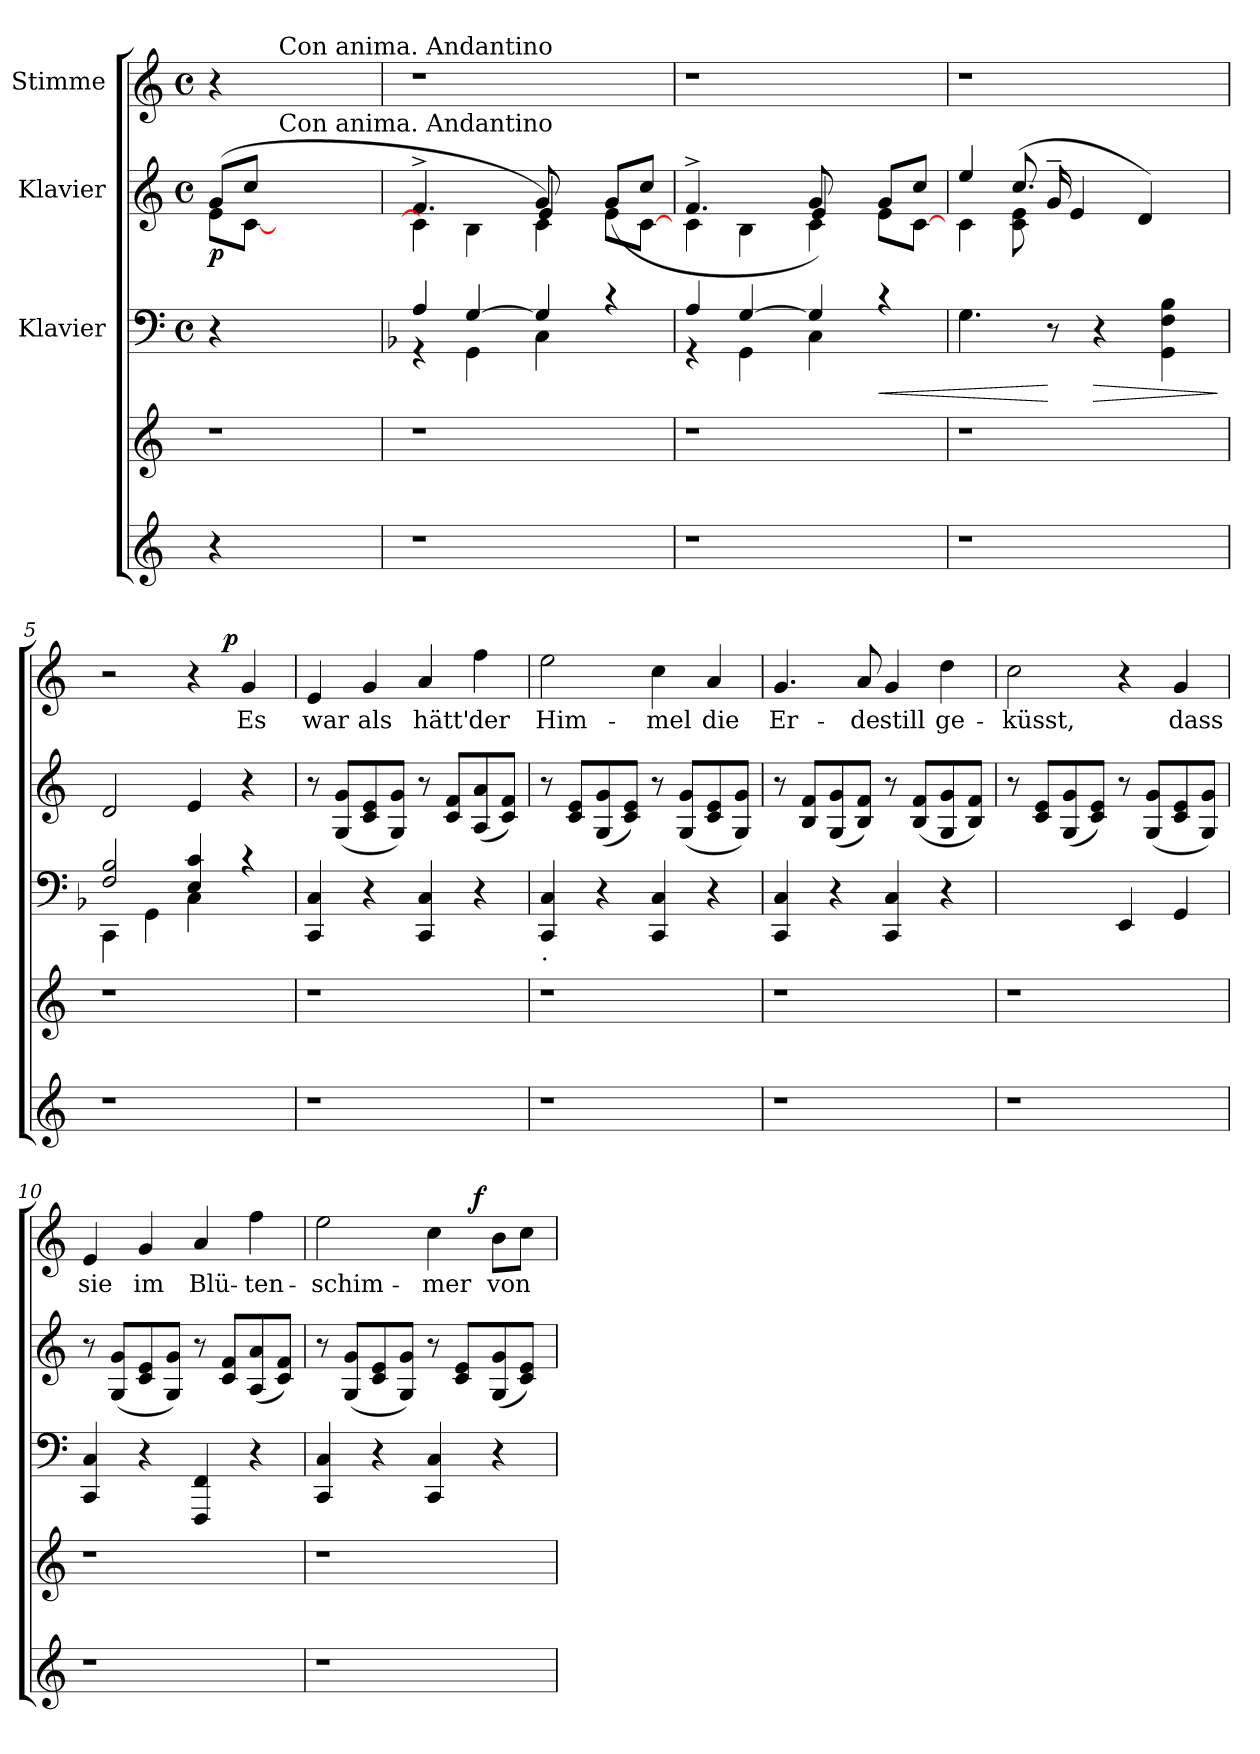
**kern	**kern	**kern	**dynam	**kern	**dynam	**kern	**text	**dynam
*part4	*part4	*part3	*part3	*part2	*part2	*part1	*part1	*part1
*staff5	*staff4	*staff3	*staff3	*staff2	*staff2	*staff1	*staff1	*staff1
*	*	*I"Klavier	*	*I"Klavier	*	*I"Stimme	*	*
*clefG2	*clefG2	*clefF4	*	*clefG2	*	*clefG2	*	*
*k[]	*k[]	*k[]	*	*k[]	*	*k[]	*	*
*C:	*C:	*C:	*	*C:	*	*C:	*	*
*	*	*M4/4	*	*M4/4	*	*M4/4	*	*
*	*	*met(c)	*	*met(c)	*	*met(c)	*	*
=1	=1	=1	=1	=1	=1	=1	=1	=1
*	*	*	*	*^	*	*	*	*
!	!	!	!	!	!	!LO:DY:b	!	!	!
4r	1r	4r	.	(>8g/L	8e\L	p	4r	.	.
.	.	.	.	8cc/J	[<8c\J	.	.	.	.
!	!	!	!	!	!	!	!LO:TX:a:t=Con anima. Andantino	!	!
!	!	!	!	!LO:TX:a:t=Con anima. Andantino	!	!	!	!	!
2.ryy	.	2.ryy	.	2.ryy	2.ryy	.	2.ryy	.	.
*	*	*	*	*v	*v	*	*	*	*
=2	=2	=2	=2	=2	=2	=2	=2	=2
*	*	*k[b-]	*	*	*	*	*	*
*	*	*F:	*	*	*	*	*	*
*	*	*^	*	*^	*	*	*	*
*	*	*	*	*	*	*^	*	*	*	*
*	*	*	*	*	*	*	*^	*	*	*	*
1r	1r	4A/	4rGG	.	4.f^>/	4c\]	2ryy	2ryy	.	1r	.	.
.	.	[>4G/	4GG\	.	.	4B\	.	.	.	.	.	.
.	.	.	.	.	2ryy	.	.	.	.	.	.	.
.	.	4G/]	4C\	.	.	8g/	4e/)	4c\	.	.	.	.
.	.	.	.	.	.	4.ryy	.	.	.	.	.	.
.	.	4rc	4ryy	.	.	.	8e\L	(>8g/L	.	.	.	.
.	.	.	.	.	8ryy	.	[<8c\J	8cc/J	.	.	.	.
=3	=3	=3	=3	=3	=3	=3	=3	=3	=3	=3	=3	=3
1r	1r	4A/	4rGG	.	4.f^>/	4c\	2ryy	2ryy	.	1r	.	.
.	.	[>4G/	4GG\	.	.	4B\	.	.	.	.	.	.
.	.	.	.	.	2ryy	.	.	.	.	.	.	.
.	.	4G/]	4C\	.	.	8g/	4e/)	4c\	.	.	.	.
.	.	.	.	.	.	4.ryy	.	.	.	.	.	.
!	!	!	!	!LO:HP:b	!	!	!	!	!	!	!	!
.	.	4rc	4ryy	<	.	.	8e\L	(>8g/L	.	.	.	.
.	.	.	.	.	8ryy	.	[<8c\J	8cc/J	.	.	.	.
*	*	*v	*v	*	*	*	*	*	*	*	*	*
*	*	*	*	*	*	*v	*v	*	*	*	*
=4	=4	=4	=4	=4	=4	=4	=4	=4	=4	=4
1r	1r	4.G\	.	4ee/	4c\	4.ryy	.	1r	.	.
.	.	.	.	(8c\ 8e\	8.cc/	.	.	.	.	.
.	.	8r	[	16ryy	.	16g~</	.	.	.	.
.	.	.	.	4e/	16ryy	16ryy	.	.	.	.
!	!	!	!LO:HP:b	!	!	!	!	!	!	!
.	.	4r	>	.	2ryy	2ryy	.	.	.	.
.	.	.	.	4d/)	.	.	.	.	.	.
.	.	4GG\ 4F\ 4B-\	.	.	.	.	.	.	.	.
.	.	.	.	16ryy	.	.	.	.	.	.
*	*	*	*	*v	*v	*v	*	*	*	*
.	.	.	]	.	.	.	.	.
=5	=5	=5	=5	=5	=5	=5	=5	=5
*	*	*^	*	*	*	*^	*	*
1r	1r	2F/ 2B-/	4CC\	.	2d/	.	2r	2ryy	.	.
.	.	.	4GG\	.	.	.	.	.	.	.
.	.	4E/ 4c/	4C\	.	4e/	.	4r	8.ryy	.	.
!	!	!	!	!	!	!	!	!	!	!LO:DY:a
.	.	.	.	.	.	.	.	4ryy	.	p
!	!	!	!	!	!	!	!	!	!LO:LY:b	!
.	.	4rc	4ryy	.	4r	.	4g/	.	Es	.
.	.	.	.	.	.	.	.	16ryy	.	.
=6	=6	=6	=6	=6	=6	=6	=6	=6	=6	=6
!	!	!	!	!	!	!	!	!	!LO:LY:b	!
*	*	*v	*v	*	*	*	*v	*v	*	*
1r	1r	4CC/ 4C/	.	8r	.	4e/	war	.
.	.	.	.	(<8G/ 8g/L	.	.	.	.
!	!	!	!	!	!	!	!LO:LY:b	!
.	.	4r	.	8c/ 8e/	.	4g/	als	.
.	.	.	.	8G/ 8g/J)	.	.	.	.
!	!	!	!	!	!	!	!LO:LY:b	!
.	.	4CC/ 4C/	.	8r	.	4a/	hätt'	.
.	.	.	.	8c/ 8f/L	.	.	.	.
!	!	!	!	!	!	!	!LO:LY:b	!
.	.	4r	.	(<8A/ 8a/	.	4ff\	der	.
.	.	.	.	8c/ 8f/J)	.	.	.	.
!!LO:LB:g=z
=7	=7	=7	=7	=7	=7	=7	=7	=7
*	*	*k[]	*	*	*	*	*	*
*	*	*C:	*	*	*	*	*	*
!	!	!LO:TX:b:t=.	!	!	!	!	!	!
!	!	!	!	!	!	!	!LO:LY:b	!
1r	1r	4CC/ 4C/	.	8r	.	2ee\	Him-	.
.	.	.	.	8c/ 8e/L	.	.	.	.
.	.	4r	.	(>8G/ 8g/	.	.	.	.
.	.	.	.	8c/ 8e/J)	.	.	.	.
!	!	!	!	!	!	!	!LO:LY:b	!
.	.	4CC/ 4C/	.	8r	.	4cc\	-mel	.
.	.	.	.	(<8G/ 8g/L	.	.	.	.
!	!	!	!	!	!	!	!LO:LY:b	!
.	.	4r	.	8c/ 8e/	.	4a/	die	.
.	.	.	.	8G/ 8g/J)	.	.	.	.
=8	=8	=8	=8	=8	=8	=8	=8	=8
!	!	!	!	!	!	!	!LO:LY:b	!
1r	1r	4CC/ 4C/	.	8r	.	4.g/	Er-	.
.	.	.	.	8B/ 8f/L	.	.	.	.
.	.	4r	.	(<8G/ 8g/	.	.	.	.
!	!	!	!	!	!	!	!LO:LY:b	!
.	.	.	.	8B/ 8f/J)	.	8a/	-de	.
!	!	!	!	!	!	!	!LO:LY:b	!
.	.	4CC/ 4C/	.	8r	.	4g/	still	.
.	.	.	.	(<8B/ 8f/L	.	.	.	.
!	!	!	!	!	!	!	!LO:LY:b	!
.	.	4r	.	8G/ 8g/	.	4dd\	ge-	.
.	.	.	.	8B/ 8f/J)	.	.	.	.
=9	=9	=9	=9	=9	=9	=9	=9	=9
!	!	!	!	!	!	!	!LO:LY:b	!
1r	1r	2ryy	.	8r	.	2cc\	-küsst,	.
.	.	.	.	8c/ 8e/L	.	.	.	.
.	.	.	.	(>8G/ 8g/	.	.	.	.
.	.	.	.	8c/ 8e/J)	.	.	.	.
.	.	4EE/	.	8r	.	4r	.	.
.	.	.	.	(<8G/ 8g/L	.	.	.	.
!	!	!	!	!	!	!	!LO:LY:b	!
.	.	4GG/	.	8c/ 8e/	.	4g/	dass	.
.	.	.	.	8G/ 8g/J)	.	.	.	.
=10	=10	=10	=10	=10	=10	=10	=10	=10
!	!	!	!	!	!	!	!LO:LY:b	!
1r	1r	4CC/ 4C/	.	8r	.	4e/	sie	.
.	.	.	.	(<8G/ 8g/L	.	.	.	.
!	!	!	!	!	!	!	!LO:LY:b	!
.	.	4r	.	8c/ 8e/	.	4g/	im	.
.	.	.	.	8G/ 8g/J)	.	.	.	.
!	!	!	!	!	!	!	!LO:LY:b	!
.	.	4FFF/ 4FF/	.	8r	.	4a/	Blü-	.
.	.	.	.	8c/ 8f/L	.	.	.	.
!	!	!	!	!	!	!	!LO:LY:b	!
.	.	4r	.	(<8A/ 8a/	.	4ff\	-ten-	.
.	.	.	.	8c/ 8f/J)	.	.	.	.
=11	=11	=11	=11	=11	=11	=11	=11	=11
!	!	!	!	!	!	!	!LO:LY:b	!
*	*	*	*	*	*	*^	*	*
1r	1r	4CC/ 4C/	.	8r	.	2ee\	2ryy	-schim-	.
.	.	.	.	(<8G/ 8g/L	.	.	.	.	.
.	.	4r	.	8c/ 8e/	.	.	.	.	.
.	.	.	.	8G/ 8g/J)	.	.	.	.	.
!	!	!	!	!	!	!	!	!LO:LY:b	!
.	.	4CC/ 4C/	.	8r	.	4cc\	8.ryy	-mer	.
.	.	.	.	8c/ 8e/L	.	.	.	.	.
!	!	!	!	!	!	!	!	!	!LO:DY:a
.	.	.	.	.	.	.	4ryy	.	f
!	!	!	!	!	!	!	!	!LO:LY:b	!
.	.	4r	.	(>8G/ 8g/	.	8b\L	.	von	.
.	.	.	.	8c/ 8e/J)	.	8cc\J	.	.	.
.	.	.	.	.	.	.	16ryy	.	.
*	*	*	*	*	*	*v	*v	*	*
=	=	=	=	=	=	=	=	=
*-	*-	*-	*-	*-	*-	*-	*-	*-
